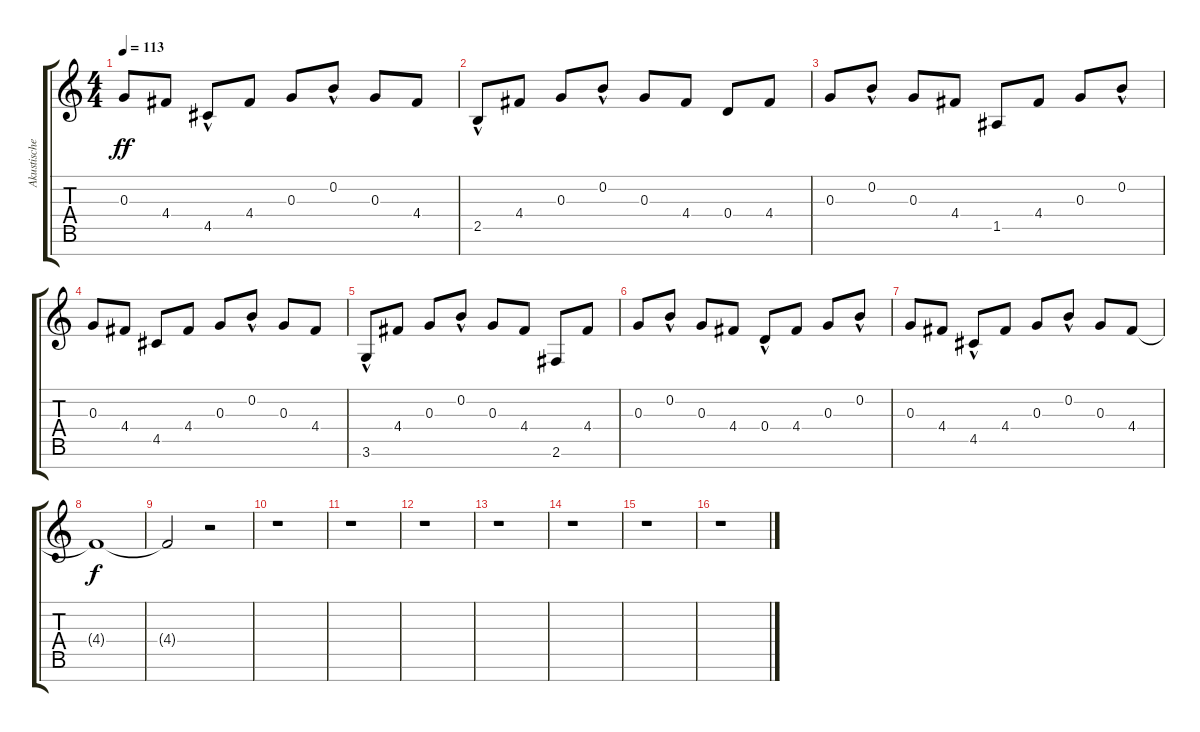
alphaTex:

\track ("Akustische Gitarre" "Akustische") {instrument acousticguitarsteel}
\staff {score tabs}
\tuning (E4 B3 G3 D3 A2 E2 B1) {hide}
\ts (4 4)
\tempo 113
\clef g2
\ks c
0.3.8{dy ff} 4.4.8 4.5{hac}.8 4.4.8 0.3.8 0.2{hac}.8 0.3.8 4.4.8 |
2.5{hac}.8 4.4.8 0.3.8 0.2{hac}.8 0.3.8 4.4.8 0.4.8 4.4.8 |
0.3.8 0.2{hac}.8 0.3.8 4.4.8 1.5.8 4.4.8 0.3.8 0.2{hac}.8 |
0.3.8 4.4.8 4.5.8 4.4.8 0.3.8 0.2{hac}.8 0.3.8 4.4.8 |
3.6{hac}.8 4.4.8 0.3.8 0.2{hac}.8 0.3.8 4.4.8 2.6.8 4.4.8 |
0.3.8 0.2{hac}.8 0.3.8 4.4.8 0.4{hac}.8 4.4.8 0.3.8 0.2{hac}.8 |
0.3.8 4.4.8 4.5{hac}.8 4.4.8 0.3.8 0.2{hac}.8 0.3.8 4.4.8 |
4.4{t}.1{dy f} |
4.4{t}.2 r.2 |
r.1 |
r.1 |
r.1 |
r.1 |
r.1 |
r.1 |
r.1
